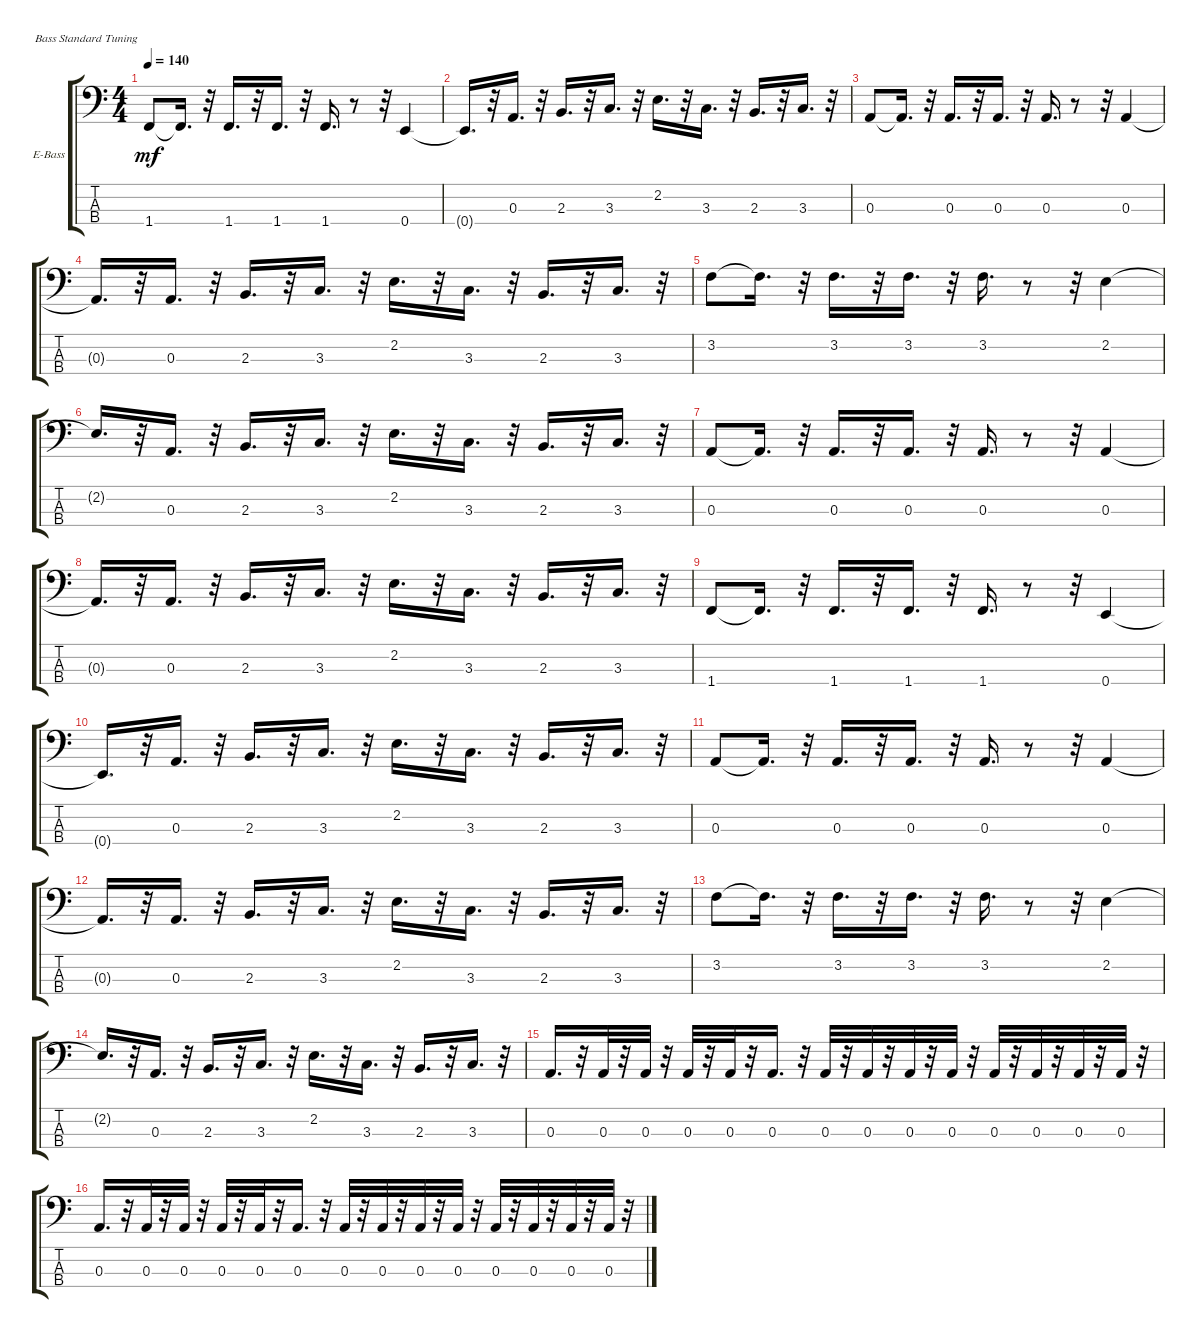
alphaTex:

\bracketExtendMode groupsimilarinstruments
\firstSystemTrackNameOrientation horizontal
\otherSystemsTrackNameOrientation horizontal
\track ("" "E-Bass") {instrument electricbassfinger}
\staff {score tabs}
\tuning (G2 D2 A1 E1)
\ts (4 4)
\tempo 140
\clef f4
\ks c
1.4.8{dy mf} 1.4{t}.16{d} r.32 1.4.16{d} r.32 1.4.16{d} r.32 1.4.16{d} r.8 r.32 0.4.4 |
0.4{t}.16{d} r.32 0.3.16{d} r.32 2.3.16{d} r.32 3.3.16{d} r.32 2.2.16{d} r.32 3.3.16{d} r.32 2.3.16{d} r.32 3.3.16{d} r.32 |
0.3.8 0.3{t}.16{d} r.32 0.3.16{d} r.32 0.3.16{d} r.32 0.3.16{d} r.8 r.32 0.3.4 |
0.3{t}.16{d} r.32 0.3.16{d} r.32 2.3.16{d} r.32 3.3.16{d} r.32 2.2.16{d} r.32 3.3.16{d} r.32 2.3.16{d} r.32 3.3.16{d} r.32 |
3.2.8 3.2{t}.16{d} r.32 3.2.16{d} r.32 3.2.16{d} r.32 3.2.16{d} r.8 r.32 2.2.4 |
2.2{t}.16{d} r.32 0.3.16{d} r.32 2.3.16{d} r.32 3.3.16{d} r.32 2.2.16{d} r.32 3.3.16{d} r.32 2.3.16{d} r.32 3.3.16{d} r.32 |
0.3.8 0.3{t}.16{d} r.32 0.3.16{d} r.32 0.3.16{d} r.32 0.3.16{d} r.8 r.32 0.3.4 |
0.3{t}.16{d} r.32 0.3.16{d} r.32 2.3.16{d} r.32 3.3.16{d} r.32 2.2.16{d} r.32 3.3.16{d} r.32 2.3.16{d} r.32 3.3.16{d} r.32 |
1.4.8 1.4{t}.16{d} r.32 1.4.16{d} r.32 1.4.16{d} r.32 1.4.16{d} r.8 r.32 0.4.4 |
0.4{t}.16{d} r.32 0.3.16{d} r.32 2.3.16{d} r.32 3.3.16{d} r.32 2.2.16{d} r.32 3.3.16{d} r.32 2.3.16{d} r.32 3.3.16{d} r.32 |
0.3.8 0.3{t}.16{d} r.32 0.3.16{d} r.32 0.3.16{d} r.32 0.3.16{d} r.8 r.32 0.3.4 |
0.3{t}.16{d} r.32 0.3.16{d} r.32 2.3.16{d} r.32 3.3.16{d} r.32 2.2.16{d} r.32 3.3.16{d} r.32 2.3.16{d} r.32 3.3.16{d} r.32 |
3.2.8 3.2{t}.16{d} r.32 3.2.16{d} r.32 3.2.16{d} r.32 3.2.16{d} r.8 r.32 2.2.4 |
2.2{t}.16{d} r.32 0.3.16{d} r.32 2.3.16{d} r.32 3.3.16{d} r.32 2.2.16{d} r.32 3.3.16{d} r.32 2.3.16{d} r.32 3.3.16{d} r.32 |
0.3.16{d} r.32 0.3.32 r.32 0.3.32 r.32 0.3.32 r.32 0.3.32 r.32 0.3.16{d} r.32 0.3.32 r.32 0.3.32 r.32 0.3.32 r.32 0.3.32 r.32 0.3.32 r.32 0.3.32 r.32 0.3.32 r.32 0.3.32 r.32 |
0.3.16{d} r.32 0.3.32 r.32 0.3.32 r.32 0.3.32 r.32 0.3.32 r.32 0.3.16{d} r.32 0.3.32 r.32 0.3.32 r.32 0.3.32 r.32 0.3.32 r.32 0.3.32 r.32 0.3.32 r.32 0.3.32 r.32 0.3.32 r.32
